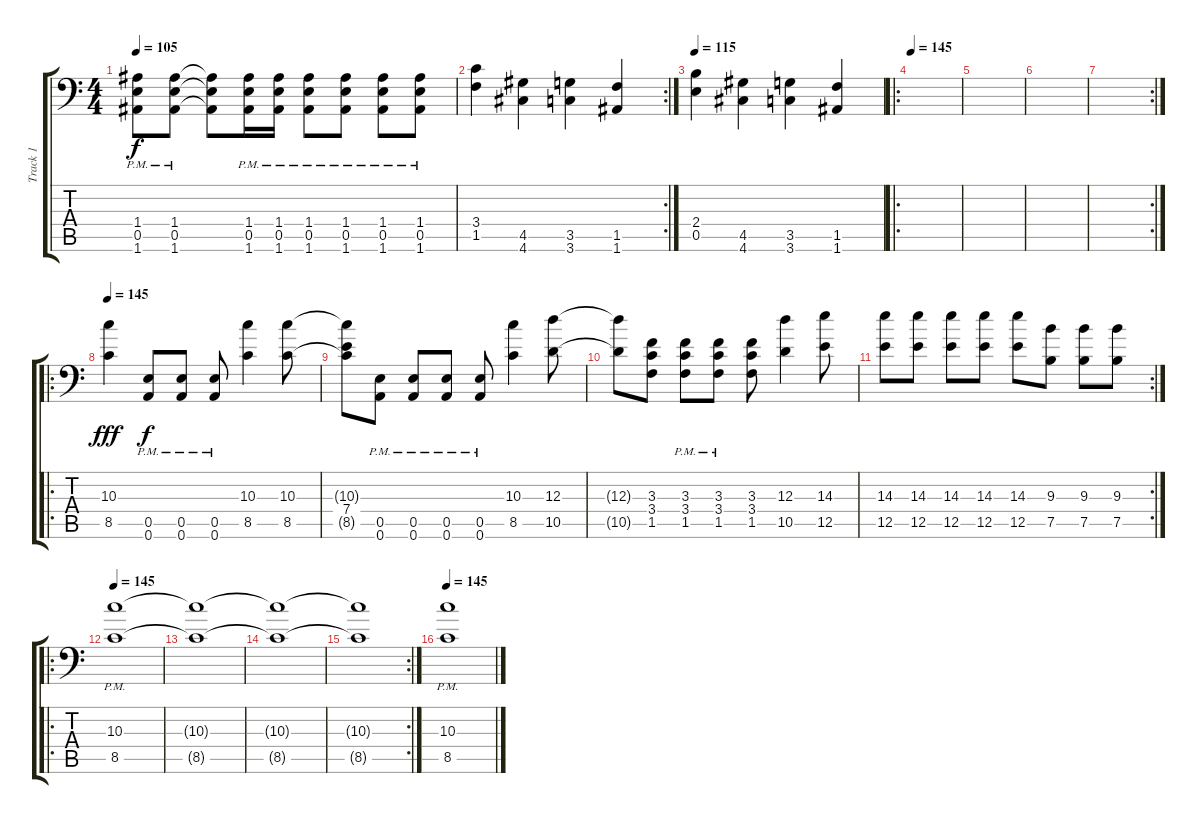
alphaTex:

\track ("Track 1" "Track 1") {instrument distortionguitar}
\staff {score tabs}
\tuning (B3 Gb3 D3 A2 E2 A1) {hide}
\ts (4 4)
\tempo 105
\clef f4
\ks c
(1.4 0.5{pm} 1.6{pm}).8{dy f} (1.4 0.5{pm} 1.6{pm}).8 (1.4{t} 0.5{t} 1.6{t}).8 (1.4 0.5{pm} 1.6{pm}).16 (1.4 0.5{pm} 1.6{pm}).16 (1.4 0.5{pm} 1.6{pm}).8 (1.4 0.5{pm} 1.6{pm}).8 (1.4 0.5{pm} 1.6{pm}).8 (1.4 0.5{pm} 1.6{pm}).8 |
\rc 2
(3.4 1.5).4 (4.5 4.6).4 (3.5 3.6).4 (1.5 1.6).4 |
\tempo 115
(2.4 0.5).4 (4.5 4.6).4 (3.5 3.6).4 (1.5 1.6).4 |
\ro
\tempo 145
|
|
|
\rc 2
|
\ro
\tempo 145
(10.3 8.5).4{dy fff} (0.5{pm} 0.6{pm}).8{dy f} (0.5{pm} 0.6{pm}).8 (0.5{pm} 0.6{pm}).8 (10.3 8.5).4 (10.3 8.5).8 |
(10.3{t} 7.4 8.5{t}).8 (0.5{pm} 0.6{pm}).8 (0.5{pm} 0.6{pm}).8 (0.5{pm} 0.6{pm}).8 (0.5{pm} 0.6{pm}).8 (10.3 8.5).4 (12.3 10.5).8 |
(12.3{t} 10.5{t}).8 (3.3 3.4 1.5).8 (3.3 3.4 1.5{pm}).8 (3.3 3.4 1.5{pm}).8 (3.3 3.4 1.5).8 (12.3 10.5).4 (14.3 12.5).8 |
\rc 2
(14.3 12.5).8 (14.3 12.5).8 (14.3 12.5).8 (14.3 12.5).8 (14.3 12.5).8 (9.3 7.5).8 (9.3 7.5).8 (9.3 7.5).8 |
\ro
\tempo 145
(10.3{pm} 8.5{pm}).1 |
(10.3{t} 8.5{t}).1 |
(10.3{t} 8.5{t}).1 |
\rc 2
(10.3{t} 8.5{t}).1 |
\tempo 145
(10.3{pm} 8.5{pm}).1
